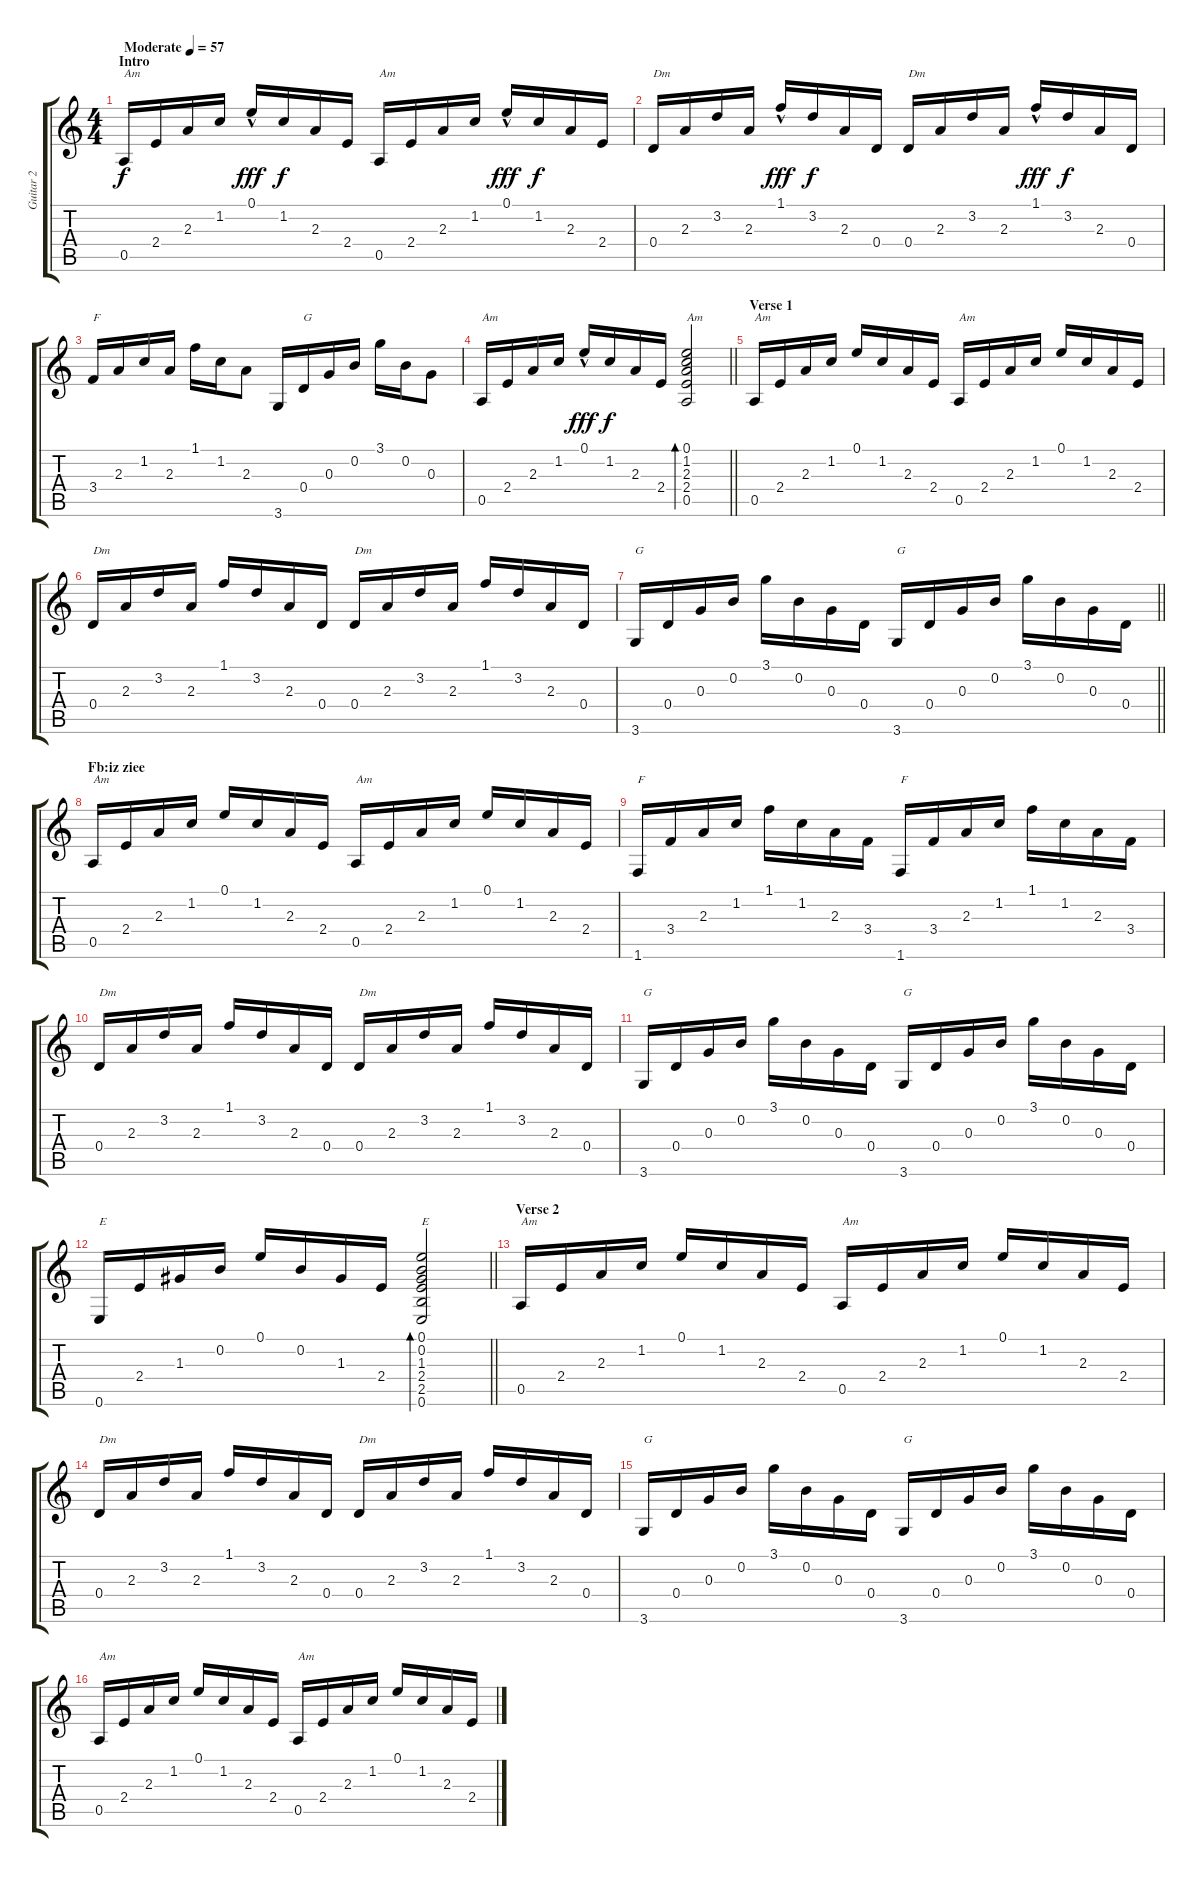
\track ("Guitar 2" "Guitar 2") {instrument acousticguitarsteel}
\staff {score tabs}
\tuning (E4 B3 G3 D3 A2 E2) {hide}
\ts (4 4)
\section ("" "Intro")
\tempo (57 "Moderate")
\clef g2
\ks c
0.5.16{txt "Am" dy f instrument acousticguitarsteel} 2.4.16 2.3.16 1.2.16 0.1{hac}.16{dy fff} 1.2.16{dy f} 2.3.16 2.4.16 0.5.16{txt "Am"} 2.4.16 2.3.16 1.2.16 0.1{hac}.16{dy fff} 1.2.16{dy f} 2.3.16 2.4.16 |
0.4.16{txt "Dm"} 2.3.16 3.2.16 2.3.16 1.1{hac}.16{dy fff} 3.2.16{dy f} 2.3.16 0.4.16 0.4.16{txt "Dm"} 2.3.16 3.2.16 2.3.16 1.1{hac}.16{dy fff} 3.2.16{dy f} 2.3.16 0.4.16 |
3.4.16{txt "F"} 2.3.16 1.2.16 2.3.16 1.1.16 1.2.16 2.3.8 3.6.16 0.4.16{txt "G"} 0.3.16 0.2.16 3.1.16 0.2.16 0.3.8 |
\barLineRight lightlight
0.5.16{txt "Am"} 2.4.16 2.3.16 1.2.16 0.1{hac}.16{dy fff} 1.2.16{dy f} 2.3.16 2.4.16 (0.1 1.2 2.3 2.4 0.5).2{bd 60 txt "Am"} |
\section ("" "Verse 1")
0.5.16{txt "Am"} 2.4.16 2.3.16 1.2.16 0.1.16 1.2.16 2.3.16 2.4.16 0.5.16{txt "Am"} 2.4.16 2.3.16 1.2.16 0.1.16 1.2.16 2.3.16 2.4.16 |
0.4.16{txt "Dm"} 2.3.16 3.2.16 2.3.16 1.1.16 3.2.16 2.3.16 0.4.16 0.4.16{txt "Dm"} 2.3.16 3.2.16 2.3.16 1.1.16 3.2.16 2.3.16 0.4.16 |
\barLineRight lightlight
3.6.16{txt "G"} 0.4.16 0.3.16 0.2.16 3.1.16 0.2.16 0.3.16 0.4.16 3.6.16{txt "G"} 0.4.16 0.3.16 0.2.16 3.1.16 0.2.16 0.3.16 0.4.16 |
\section ("" "Fb:iz ziee")
0.5.16{txt "Am"} 2.4.16 2.3.16 1.2.16 0.1.16 1.2.16 2.3.16 2.4.16 0.5.16{txt "Am"} 2.4.16 2.3.16 1.2.16 0.1.16 1.2.16 2.3.16 2.4.16 |
1.6.16{txt "F"} 3.4.16 2.3.16 1.2.16 1.1.16 1.2.16 2.3.16 3.4.16 1.6.16{txt "F"} 3.4.16 2.3.16 1.2.16 1.1.16 1.2.16 2.3.16 3.4.16 |
0.4.16{txt "Dm"} 2.3.16 3.2.16 2.3.16 1.1.16 3.2.16 2.3.16 0.4.16 0.4.16{txt "Dm"} 2.3.16 3.2.16 2.3.16 1.1.16 3.2.16 2.3.16 0.4.16 |
3.6.16{txt "G"} 0.4.16 0.3.16 0.2.16 3.1.16 0.2.16 0.3.16 0.4.16 3.6.16{txt "G"} 0.4.16 0.3.16 0.2.16 3.1.16 0.2.16 0.3.16 0.4.16 |
\barLineRight lightlight
0.6.16{txt "E"} 2.4.16 1.3.16 0.2.16 0.1.16 0.2.16 1.3.16 2.4.16 (0.1 0.2 1.3 2.4 2.5 0.6).2{bd 60 txt "E"} |
\section ("" "Verse 2")
0.5.16{txt "Am"} 2.4.16 2.3.16 1.2.16 0.1.16 1.2.16 2.3.16 2.4.16 0.5.16{txt "Am"} 2.4.16 2.3.16 1.2.16 0.1.16 1.2.16 2.3.16 2.4.16 |
0.4.16{txt "Dm"} 2.3.16 3.2.16 2.3.16 1.1.16 3.2.16 2.3.16 0.4.16 0.4.16{txt "Dm"} 2.3.16 3.2.16 2.3.16 1.1.16 3.2.16 2.3.16 0.4.16 |
3.6.16{txt "G"} 0.4.16 0.3.16 0.2.16 3.1.16 0.2.16 0.3.16 0.4.16 3.6.16{txt "G"} 0.4.16 0.3.16 0.2.16 3.1.16 0.2.16 0.3.16 0.4.16 |
0.5.16{txt "Am"} 2.4.16 2.3.16 1.2.16 0.1.16 1.2.16 2.3.16 2.4.16 0.5.16{txt "Am"} 2.4.16 2.3.16 1.2.16 0.1.16 1.2.16 2.3.16 2.4.16
